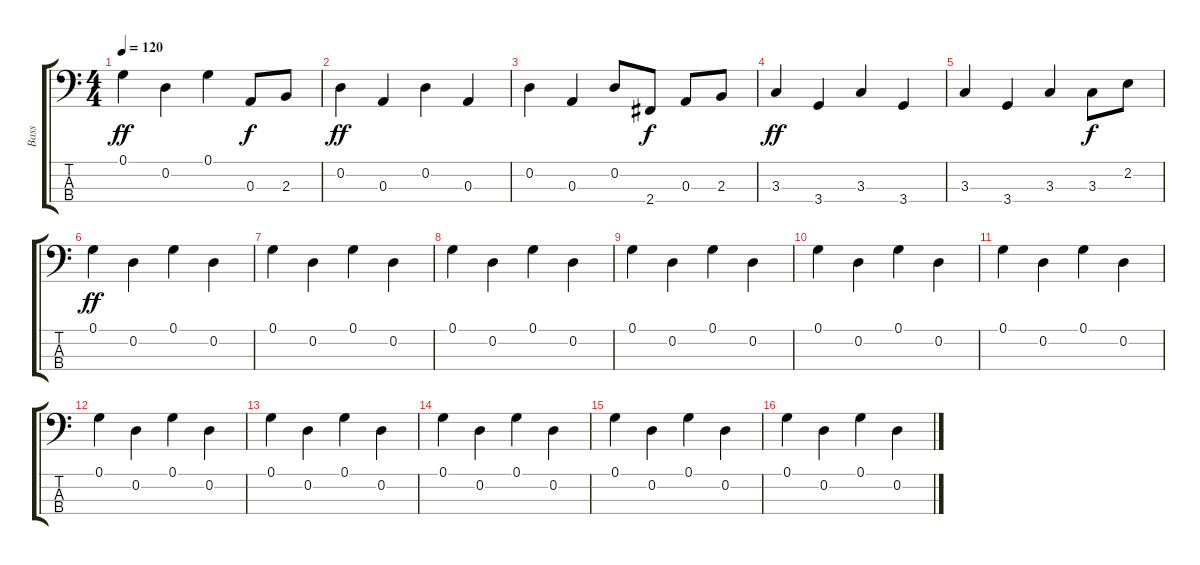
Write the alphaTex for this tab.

\track ("Bass" "Bass") {instrument electricbassfinger}
\staff {score tabs}
\tuning (G2 D2 A1 E1) {hide}
\ts (4 4)
\tempo 120
\clef f4
\ks c
0.1.4{dy ff} 0.2.4 0.1.4 0.3.8{dy f} 2.3.8 |
0.2.4{dy ff} 0.3.4 0.2.4 0.3.4 |
0.2.4 0.3.4 0.2.8 2.4.8{dy f} 0.3.8 2.3.8 |
3.3.4{dy ff} 3.4.4 3.3.4 3.4.4 |
3.3.4 3.4.4 3.3.4 3.3.8{dy f} 2.2.8 |
0.1.4{dy ff} 0.2.4 0.1.4 0.2.4 |
0.1.4 0.2.4 0.1.4 0.2.4 |
0.1.4 0.2.4 0.1.4 0.2.4 |
0.1.4 0.2.4 0.1.4 0.2.4 |
0.1.4 0.2.4 0.1.4 0.2.4 |
0.1.4 0.2.4 0.1.4 0.2.4 |
0.1.4 0.2.4 0.1.4 0.2.4 |
0.1.4 0.2.4 0.1.4 0.2.4 |
0.1.4 0.2.4 0.1.4 0.2.4 |
0.1.4 0.2.4 0.1.4 0.2.4 |
0.1.4 0.2.4 0.1.4 0.2.4
